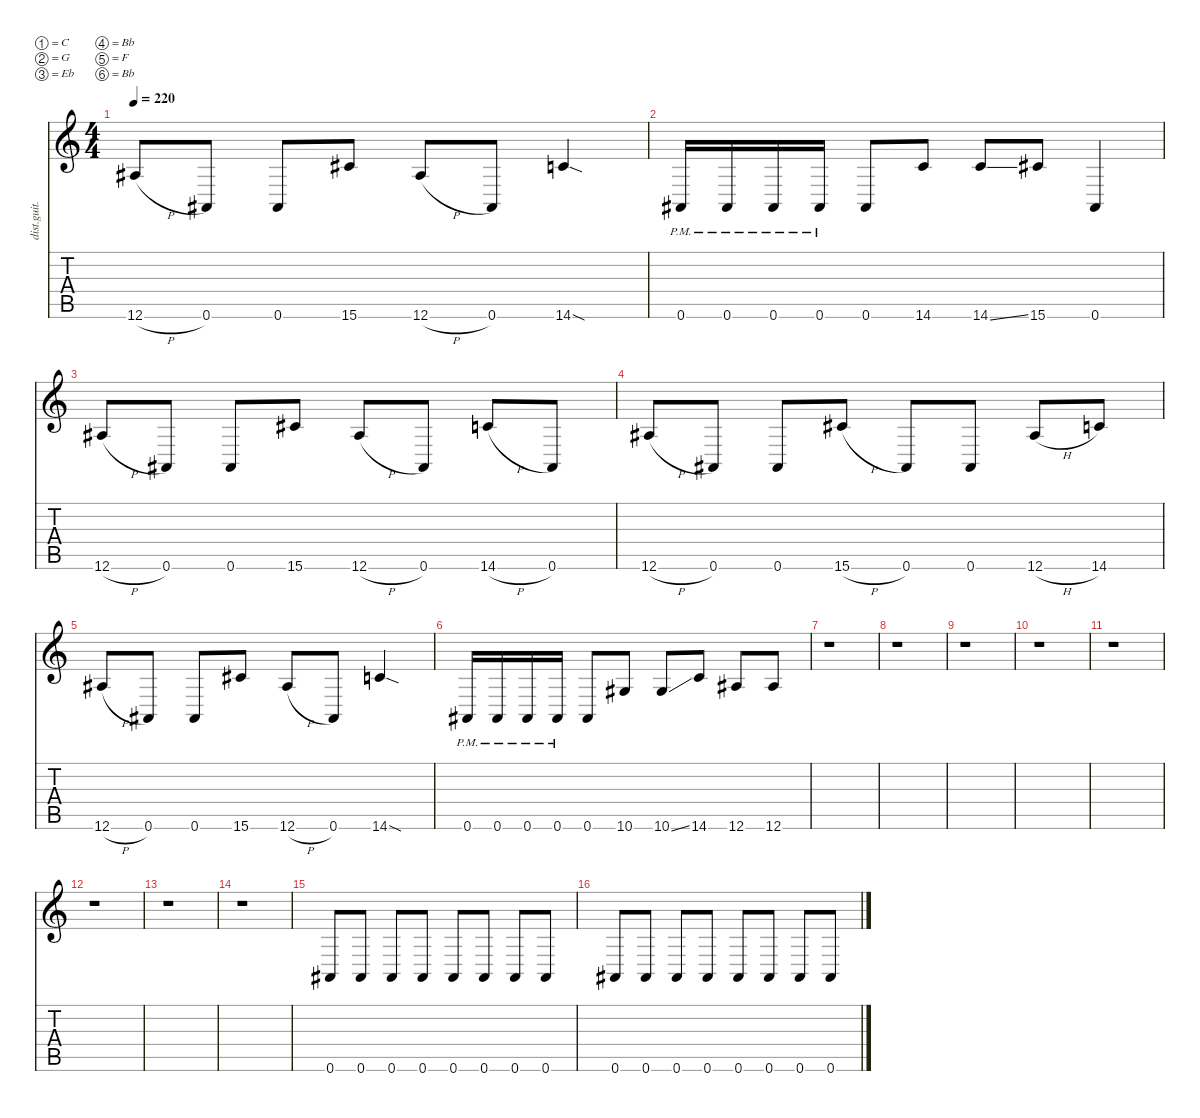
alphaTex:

\defaultSystemsLayout 4
\hideDynamics
\bracketExtendMode nobrackets
\otherSystemsTrackNameOrientation horizontal
\track ("riff" "dist.guit.") {instrument distortionguitar}
\staff {score tabs}
\tuning (C4 G3 Eb3 Bb2 F2 Bb1)
\ts (4 4)
\tempo 220
\clef g2
\ks c
12.6{h acc #}.8{dy mf beam Up} 0.6{acc #}.8{beam Up} 0.6{acc #}.8{beam Up} 15.6{acc #}.8{beam Up} 12.6{h acc #}.8{beam Up} 0.6{acc #}.8{beam Up} 14.6{sod}.4{beam Up} |
0.6{pm acc #}.16{beam Up} 0.6{pm acc #}.16{beam Up} 0.6{pm acc #}.16{beam Up} 0.6{pm acc #}.16{beam Up} 0.6{acc #}.8{beam Up} 14.6.8{beam Up} 14.6{ss}.8{beam Up} 15.6{acc #}.8{beam Up} 0.6{acc #}.4{beam Up} |
12.6{h acc #}.8{beam Up} 0.6{acc #}.8{beam Up} 0.6{acc #}.8{beam Up} 15.6{acc #}.8{beam Up} 12.6{h acc #}.8{beam Up} 0.6{acc #}.8{beam Up} 14.6{h}.8{beam Up} 0.6{acc #}.8{beam Up} |
12.6{h acc #}.8{beam Up} 0.6{acc #}.8{beam Up} 0.6{acc #}.8{beam Up} 15.6{h acc #}.8{beam Up} 0.6{acc #}.8{beam Up} 0.6{acc #}.8{beam Up} 12.6{h acc #}.8{beam Up} 14.6.8{beam Up} |
12.6{h acc #}.8{beam Up} 0.6{acc #}.8{beam Up} 0.6{acc #}.8{beam Up} 15.6{acc #}.8{beam Up} 12.6{h acc #}.8{beam Up} 0.6{acc #}.8{beam Up} 14.6{sod}.4{beam Up} |
0.6{pm acc #}.16{beam Up} 0.6{pm acc #}.16{beam Up} 0.6{pm acc #}.16{beam Up} 0.6{pm acc #}.16{beam Up} 0.6{acc #}.8{beam Up} 10.6{acc #}.8{beam Up} 10.6{ss acc #}.8{beam Up} 14.6.8{beam Up} 12.6{acc #}.8{beam Up} 12.6{acc #}.8{beam Up} |
r.1{beam Down} |
r.1{beam Down} |
r.1{beam Down} |
r.1{beam Down} |
r.1{beam Down} |
r.1{beam Down} |
r.1{beam Down} |
r.1{beam Down} |
0.6{acc #}.8{beam Up} 0.6{acc #}.8{beam Up} 0.6{acc #}.8{beam Up} 0.6{acc #}.8{beam Up} 0.6{acc #}.8{beam Up} 0.6{acc #}.8{beam Up} 0.6{acc #}.8{beam Up} 0.6{acc #}.8{beam Up} |
0.6{acc #}.8{beam Up} 0.6{acc #}.8{beam Up} 0.6{acc #}.8{beam Up} 0.6{acc #}.8{beam Up} 0.6{acc #}.8{beam Up} 0.6{acc #}.8{beam Up} 0.6{acc #}.8{beam Up} 0.6{acc #}.8{beam Up}
